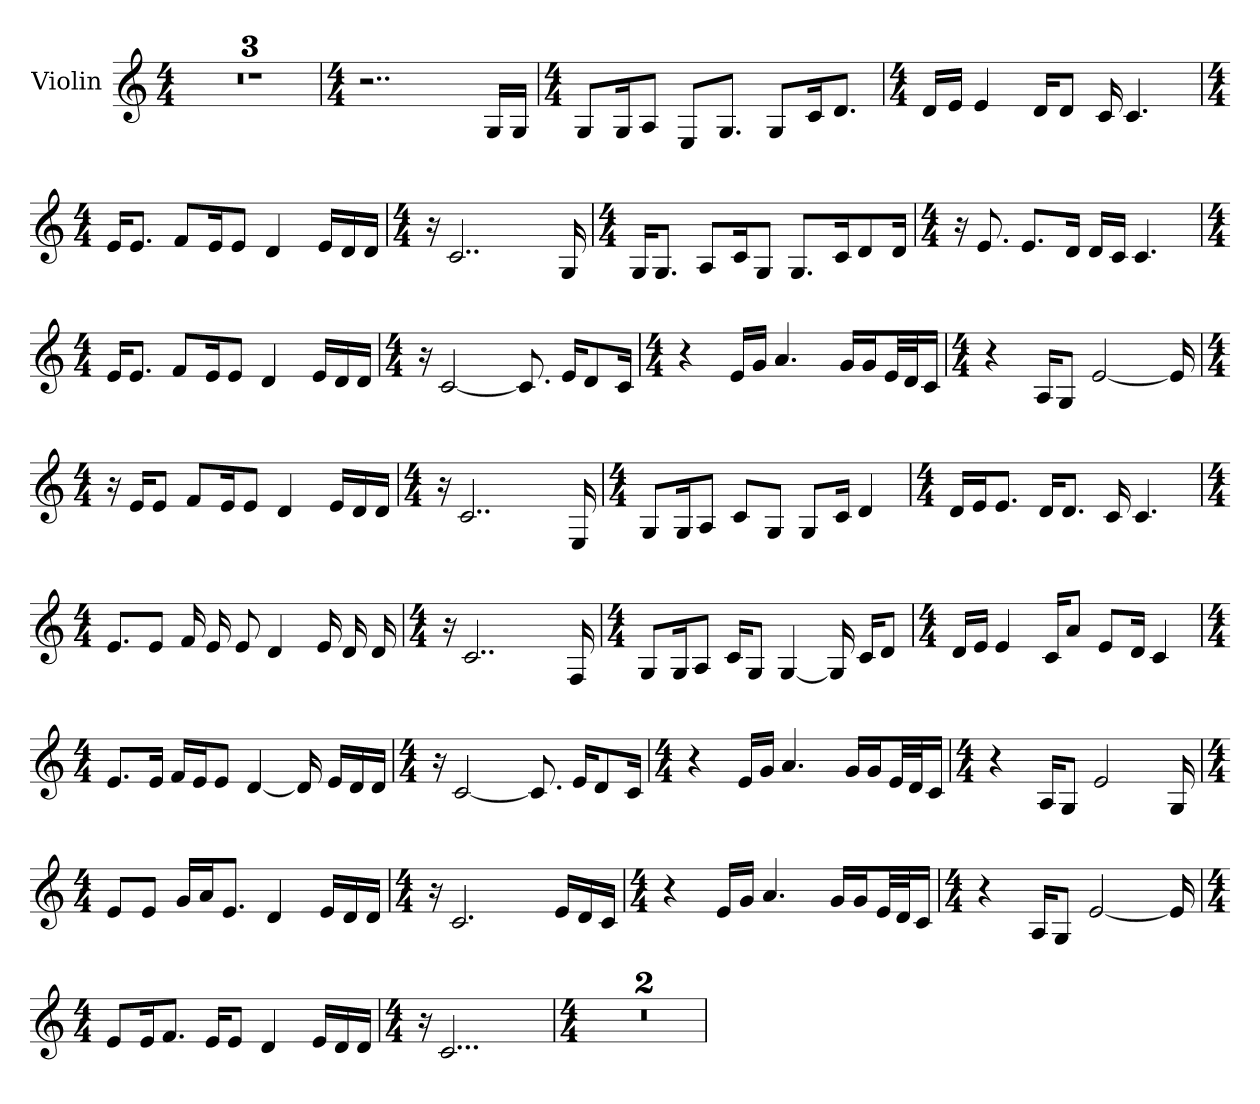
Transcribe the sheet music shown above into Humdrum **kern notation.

**kern
*part1
*staff1
*I"Violin
*I'Vln
*M4/4
=
1r
=
*M4/4
1r
=
*M4/4
1r
=
*M4/4
2..r
16GLL
16GJJ
=
*M4/4
8GL
16GK
8AJ
8EL
8.GJ
8GL
16cK
8.dJ
=
*M4/4
16dLL
16eJJ
4e
16dKL
8dJ
16c
4.c
=
*M4/4
16eKL
8.eJ
8fL
16eK
8eJ
4d
16eLL
16d
16dJJ
=
*M4/4
16r
2..c
16G
=
*M4/4
16GKL
8.GJ
8AL
16cK
8GJ
8.GL
16cK
8d
16dJk
=
*M4/4
16r
8.e
8.eL
16dJk
16dLL
16cJJ
4.c
=
*M4/4
16eKL
8.eJ
8fL
16eK
8eJ
4d
16eLL
16d
16dJJ
=
*M4/4
16r
[2c
8.c]
16eKL
8d
16cJk
=
*M4/4
4r
16eLL
16gJJ
4.a
16gLL
16gJ
32eLL
32dJ
16cJJ
=
*M4/4
4r
16AKL
8GJ
[2e
16e]
=
*M4/4
16r
16eKL
8eJ
8fL
16eK
8eJ
4d
16eLL
16d
16dJJ
=
*M4/4
16r
2..c
16E
=
*M4/4
8GL
16GK
8AJ
8cL
8GJ
8GL
16cJk
4d
=
*M4/4
16dLL
16eJ
8.eJ
16dKL
8.dJ
16c
4.c
=
*M4/4
8.eL
8eJ
16fLL
16e
8eJ
4d
16eLL
16d
16dJJ
=
*M4/4
16r
2..c
16F
=
*M4/4
8GL
16GK
8AJ
16cKL
8GJ
[4G
16G]
16cKL
8dJ
=
*M4/4
16dLL
16eJJ
4e
16cKL
8aJ
8eL
16dJk
4c
=
*M4/4
8.eL
16eJk
16fLL
16eJ
8eJ
[4d
16d]
16eLL
16d
16dJJ
=
*M4/4
16r
[2c
8.c]
16eKL
8d
16cJk
=
*M4/4
4r
16eLL
16gJJ
4.a
16gLL
16gJ
32eLL
32dJ
16cJJ
=
*M4/4
4r
16AKL
8GJ
2e
16G
=
*M4/4
8eL
8eJ
16gLL
16aJ
8.eJ
4d
16eLL
16d
16dJJ
=
*M4/4
16r
2.c
16eLL
16d
16cJJ
=
*M4/4
4r
16eLL
16gJJ
4.a
16gLL
16gJ
32eLL
32dJ
16cJJ
=
*M4/4
4r
16AKL
8GJ
[2e
16e]
=
*M4/4
8eL
16eK
8.fJ
16eKL
8eJ
4d
16eLL
16d
16dJJ
=
*M4/4
16r
2...c
=
*M4/4
1r
=
*M4/4
1r
=
*-
